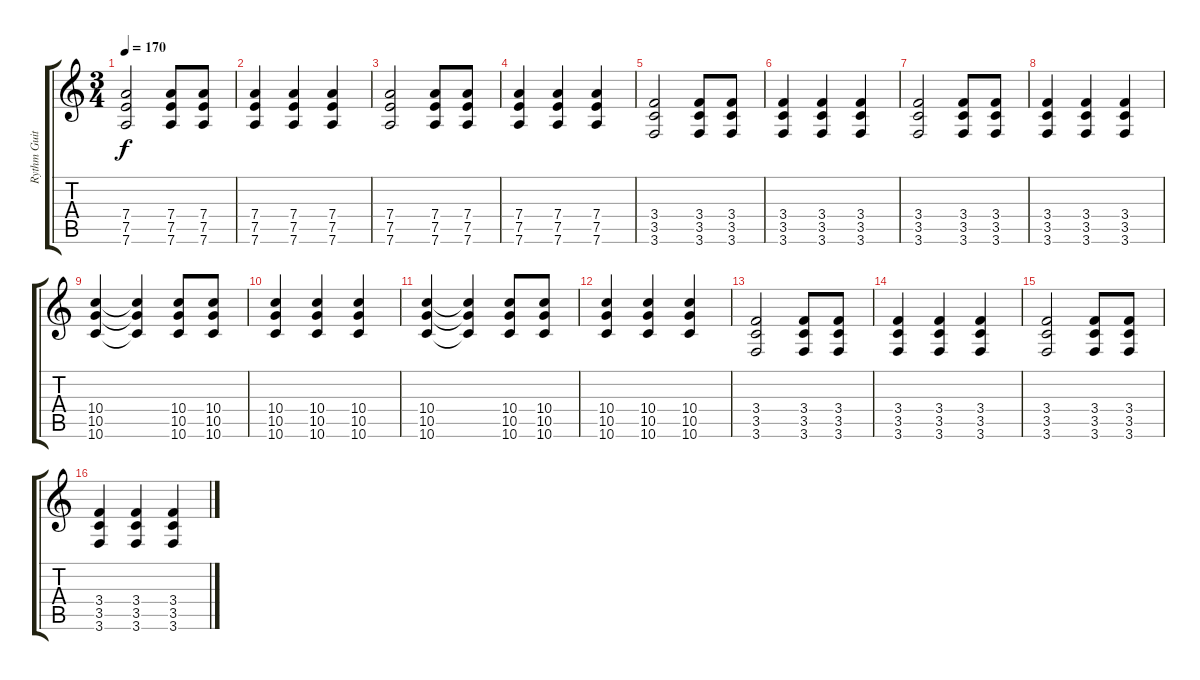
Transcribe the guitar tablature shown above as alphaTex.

\track ("Rythm Guitar" "Rythm Guit") {instrument electricguitarclean}
\staff {score tabs}
\tuning (E4 B3 G3 D3 A2 D2) {hide}
\ts (3 4)
\tempo 170
\clef g2
\ks c
(7.4 7.5 7.6).2{dy f} (7.4 7.5 7.6).8 (7.4 7.5 7.6).8 |
(7.4 7.5 7.6).4 (7.4 7.5 7.6).4 (7.4 7.5 7.6).4 |
(7.4 7.5 7.6).2 (7.4 7.5 7.6).8 (7.4 7.5 7.6).8 |
(7.4 7.5 7.6).4 (7.4 7.5 7.6).4 (7.4 7.5 7.6).4 |
(3.4 3.5 3.6).2 (3.4 3.5 3.6).8 (3.4 3.5 3.6).8 |
(3.4 3.5 3.6).4 (3.4 3.5 3.6).4 (3.4 3.5 3.6).4 |
(3.4 3.5 3.6).2 (3.4 3.5 3.6).8 (3.4 3.5 3.6).8 |
(3.4 3.5 3.6).4 (3.4 3.5 3.6).4 (3.4 3.5 3.6).4 |
(10.4 10.5 10.6).4{instrument distortionguitar} (10.4{t} 10.5{t} 10.6{t}).4 (10.4 10.5 10.6).8 (10.4 10.5 10.6).8 |
(10.4 10.5 10.6).4 (10.4 10.5 10.6).4 (10.4 10.5 10.6).4 |
(10.4 10.5 10.6).4 (10.4{t} 10.5{t} 10.6{t}).4 (10.4 10.5 10.6).8 (10.4 10.5 10.6).8 |
(10.4 10.5 10.6).4 (10.4 10.5 10.6).4 (10.4 10.5 10.6).4 |
(3.4 3.5 3.6).2 (3.4 3.5 3.6).8 (3.4 3.5 3.6).8 |
(3.4 3.5 3.6).4 (3.4 3.5 3.6).4 (3.4 3.5 3.6).4 |
(3.4 3.5 3.6).2 (3.4 3.5 3.6).8 (3.4 3.5 3.6).8 |
(3.4 3.5 3.6).4 (3.4 3.5 3.6).4 (3.4 3.5 3.6).4
